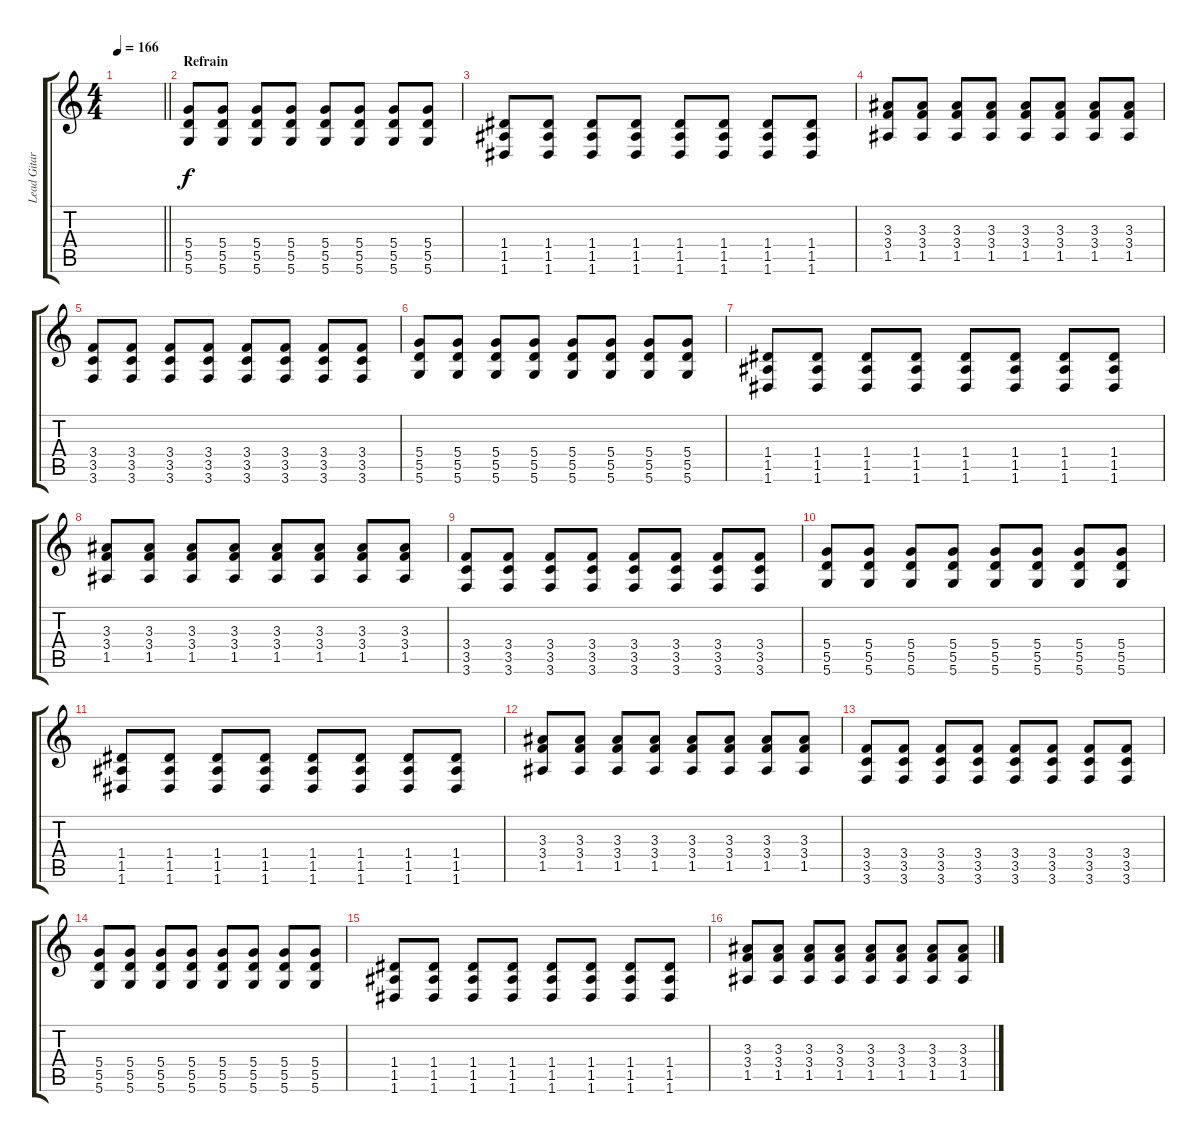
\track ("Lead Gitarre" "Lead Gitar") {instrument overdrivenguitar}
\staff {score tabs}
\tuning (E4 B3 G3 D3 A2 D2) {hide}
\ts (4 4)
\tempo 166
\clef g2
\barLineRight lightlight
\ks c
|
\section ("" "Refrain")
(5.4 5.5 5.6).8 (5.4 5.5 5.6).8 (5.4 5.5 5.6).8 (5.4 5.5 5.6).8 (5.4 5.5 5.6).8 (5.4 5.5 5.6).8 (5.4 5.5 5.6).8 (5.4 5.5 5.6).8 |
(1.4 1.5 1.6).8 (1.4 1.5 1.6).8 (1.4 1.5 1.6).8 (1.4 1.5 1.6).8 (1.4 1.5 1.6).8 (1.4 1.5 1.6).8 (1.4 1.5 1.6).8 (1.4 1.5 1.6).8 |
(3.3 3.4 1.5).8 (3.3 3.4 1.5).8 (3.3 3.4 1.5).8 (3.3 3.4 1.5).8 (3.3 3.4 1.5).8 (3.3 3.4 1.5).8 (3.3 3.4 1.5).8 (3.3 3.4 1.5).8 |
(3.4 3.5 3.6).8 (3.4 3.5 3.6).8 (3.4 3.5 3.6).8 (3.4 3.5 3.6).8 (3.4 3.5 3.6).8 (3.4 3.5 3.6).8 (3.4 3.5 3.6).8 (3.4 3.5 3.6).8 |
(5.4 5.5 5.6).8 (5.4 5.5 5.6).8 (5.4 5.5 5.6).8 (5.4 5.5 5.6).8 (5.4 5.5 5.6).8 (5.4 5.5 5.6).8 (5.4 5.5 5.6).8 (5.4 5.5 5.6).8 |
(1.4 1.5 1.6).8 (1.4 1.5 1.6).8 (1.4 1.5 1.6).8 (1.4 1.5 1.6).8 (1.4 1.5 1.6).8 (1.4 1.5 1.6).8 (1.4 1.5 1.6).8 (1.4 1.5 1.6).8 |
(3.3 3.4 1.5).8 (3.3 3.4 1.5).8 (3.3 3.4 1.5).8 (3.3 3.4 1.5).8 (3.3 3.4 1.5).8 (3.3 3.4 1.5).8 (3.3 3.4 1.5).8 (3.3 3.4 1.5).8 |
(3.4 3.5 3.6).8 (3.4 3.5 3.6).8 (3.4 3.5 3.6).8 (3.4 3.5 3.6).8 (3.4 3.5 3.6).8 (3.4 3.5 3.6).8 (3.4 3.5 3.6).8 (3.4 3.5 3.6).8 |
(5.4 5.5 5.6).8 (5.4 5.5 5.6).8 (5.4 5.5 5.6).8 (5.4 5.5 5.6).8 (5.4 5.5 5.6).8 (5.4 5.5 5.6).8 (5.4 5.5 5.6).8 (5.4 5.5 5.6).8 |
(1.4 1.5 1.6).8 (1.4 1.5 1.6).8 (1.4 1.5 1.6).8 (1.4 1.5 1.6).8 (1.4 1.5 1.6).8 (1.4 1.5 1.6).8 (1.4 1.5 1.6).8 (1.4 1.5 1.6).8 |
(3.3 3.4 1.5).8 (3.3 3.4 1.5).8 (3.3 3.4 1.5).8 (3.3 3.4 1.5).8 (3.3 3.4 1.5).8 (3.3 3.4 1.5).8 (3.3 3.4 1.5).8 (3.3 3.4 1.5).8 |
(3.4 3.5 3.6).8 (3.4 3.5 3.6).8 (3.4 3.5 3.6).8 (3.4 3.5 3.6).8 (3.4 3.5 3.6).8 (3.4 3.5 3.6).8 (3.4 3.5 3.6).8 (3.4 3.5 3.6).8 |
(5.4 5.5 5.6).8 (5.4 5.5 5.6).8 (5.4 5.5 5.6).8 (5.4 5.5 5.6).8 (5.4 5.5 5.6).8 (5.4 5.5 5.6).8 (5.4 5.5 5.6).8 (5.4 5.5 5.6).8 |
(1.4 1.5 1.6).8 (1.4 1.5 1.6).8 (1.4 1.5 1.6).8 (1.4 1.5 1.6).8 (1.4 1.5 1.6).8 (1.4 1.5 1.6).8 (1.4 1.5 1.6).8 (1.4 1.5 1.6).8 |
(3.3 3.4 1.5).8 (3.3 3.4 1.5).8 (3.3 3.4 1.5).8 (3.3 3.4 1.5).8 (3.3 3.4 1.5).8 (3.3 3.4 1.5).8 (3.3 3.4 1.5).8 (3.3 3.4 1.5).8
